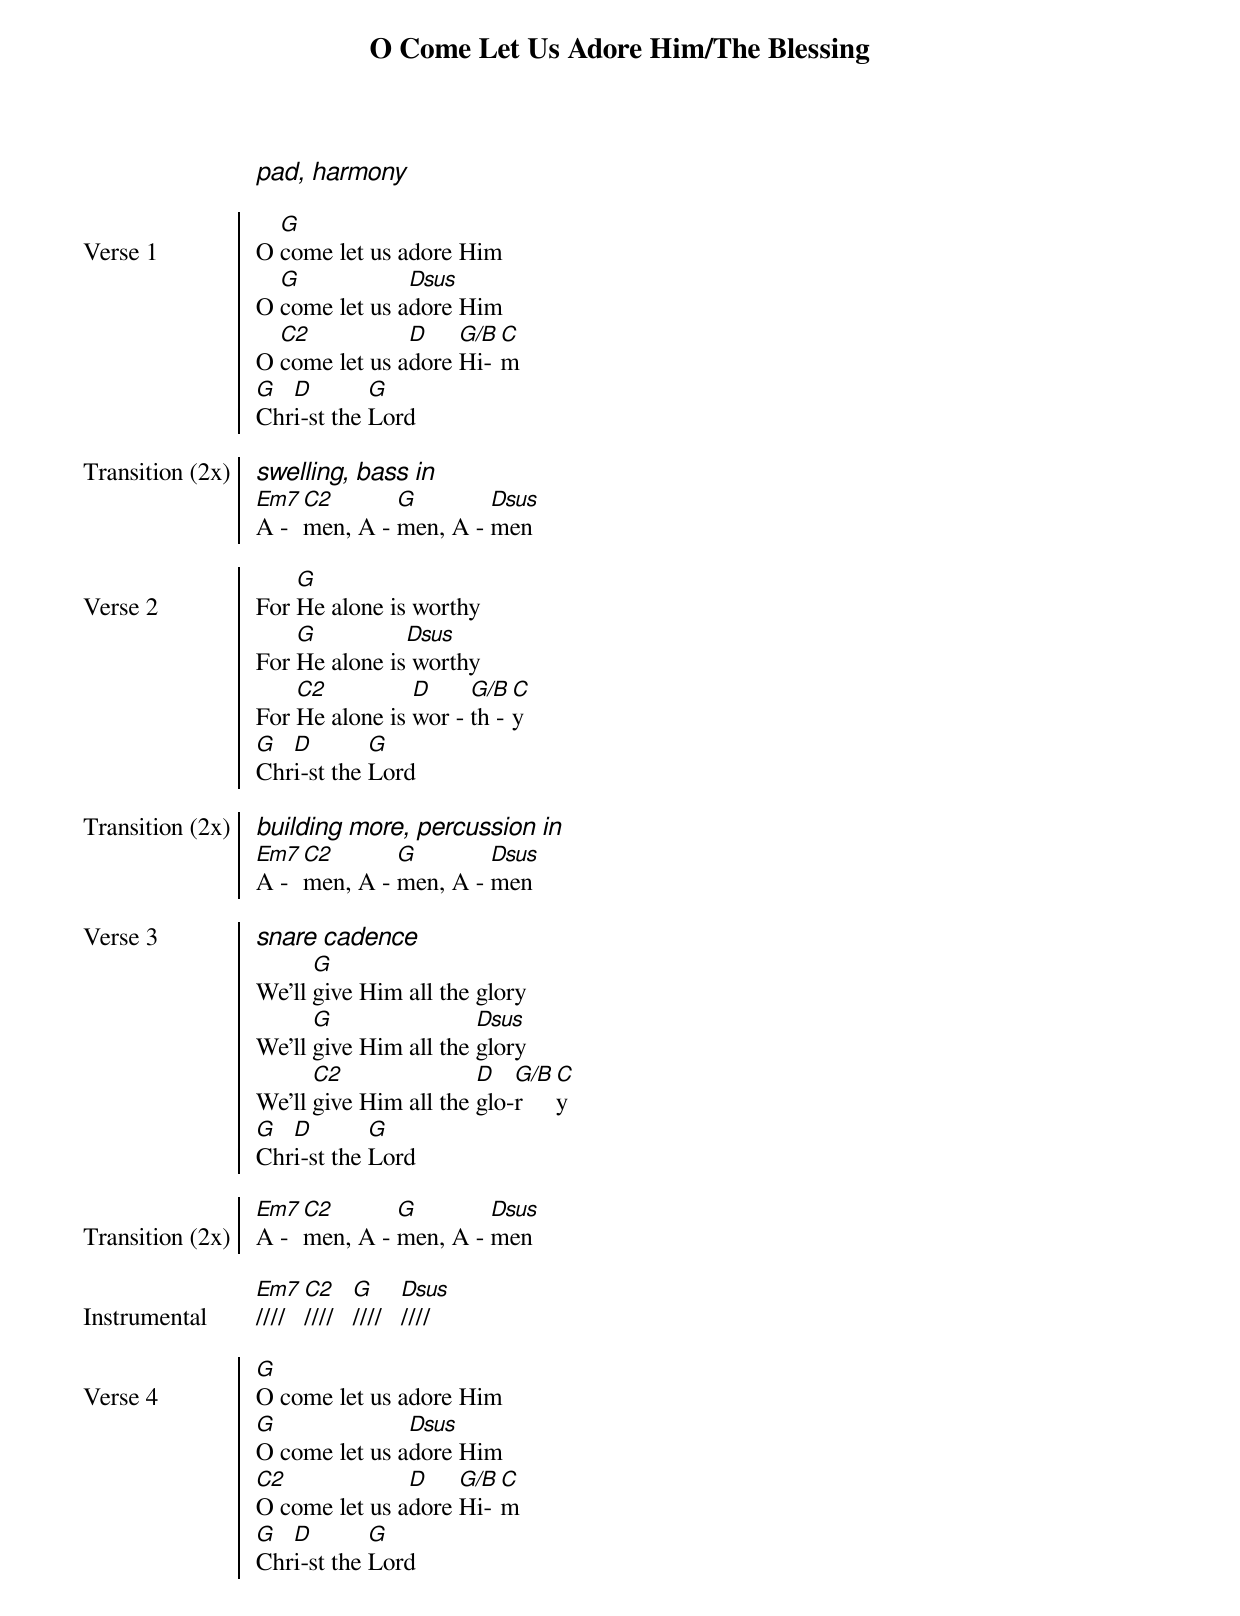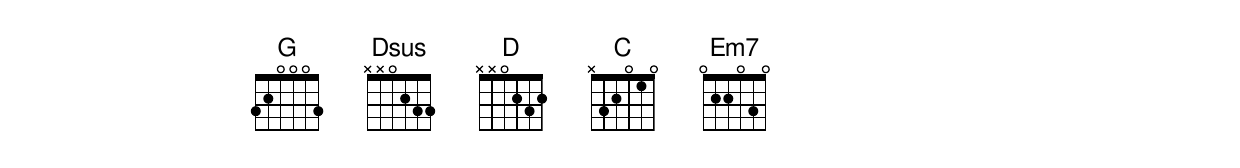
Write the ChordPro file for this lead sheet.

{title: O Come Let Us Adore Him/The Blessing}
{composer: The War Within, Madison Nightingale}
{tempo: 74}
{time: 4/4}
{transpose: }
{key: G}

{ci: pad, harmony}

{soc: Verse 1}
O [G]come let us adore Him
O [G]come let us a[Dsus]dore Him
O [C2]come let us a[D]dore [G/B]Hi-[C]m
[G]Chr[D]i-st the [G]Lord
{eoc: Verse 1}

{soc: Transition (2x)}
{ci: swelling, bass in}
[Em7]A - [C2]men, A - [G]men, A - [Dsus]men
{eoc: Transition (2x)}

{soc: Verse 2}
For [G]He alone is worthy
For [G]He alone is[Dsus] worthy
For [C2]He alone is [D]wor - [G/B]th - [C]y
[G]Chr[D]i-st the [G]Lord
{eoc: Verse 2}

{soc: Transition (2x)}
{ci: building more, percussion in}
[Em7]A - [C2]men, A - [G]men, A - [Dsus]men
{eoc: Transition (2x)}

{soc: Verse 3}
{ci: snare cadence}
We'll [G]give Him all the glory
We'll [G]give Him all the [Dsus]glory
We'll [C2]give Him all the [D]glo-[G/B]r[C]y
[G]Chr[D]i-st the [G]Lord
{eoc: Verse 3}

{soc: Transition (2x)}
[Em7]A - [C2]men, A - [G]men, A - [Dsus]men
{eoc: Transition (2x)}

{start_of_verse: Instrumental}
[Em7]////   [C2]////   [G]////   [Dsus]////
{end_of_verse: Instrumental}

{soc: Verse 4}
[G]O come let us adore Him
[G]O come let us a[Dsus]dore Him
[C2]O come let us a[D]dore [G/B]Hi-[C]m
[G]Chr[D]i-st the [G]Lord
{eoc: Verse 4}
